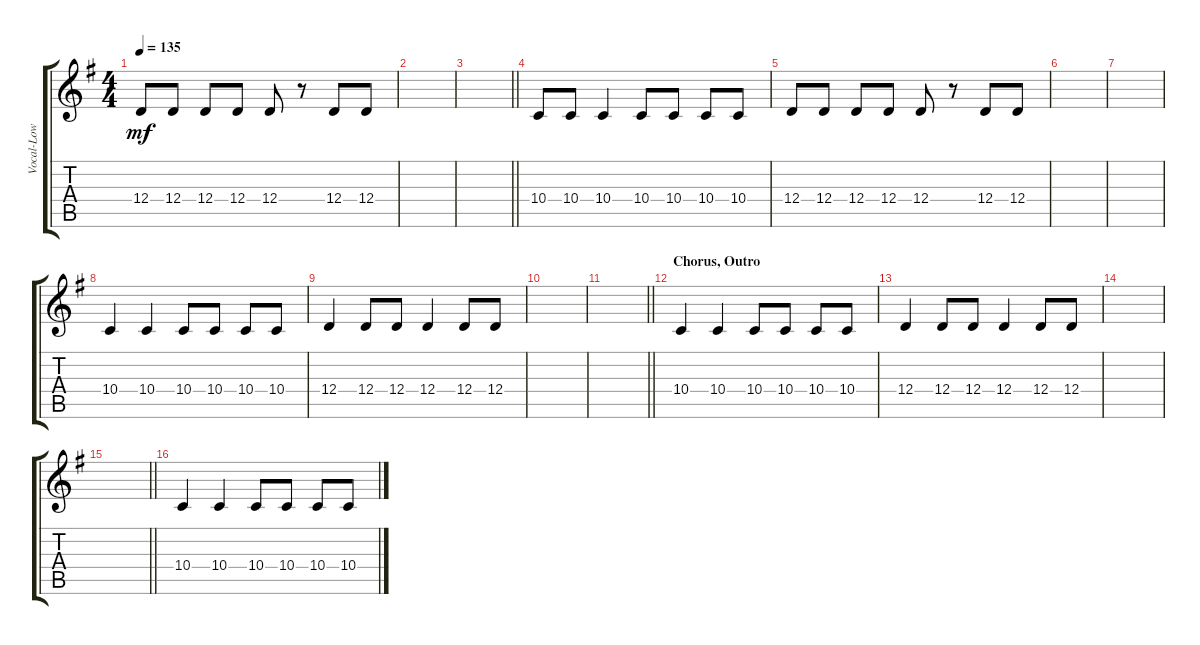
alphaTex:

\track ("Vocal-Low" "Vocal-Low") {instrument synthstrings1}
\staff {score tabs}
\tuning (E4 B3 G3 D3 A2 E2) {hide}
\ts (4 4)
\tempo 135
\clef g2
\ks g
12.4.8{dy mf} 12.4.8 12.4.8 12.4.8 12.4.8 r.8 12.4.8 12.4.8 |
|
\barLineRight lightlight
|
10.4.8 10.4.8 10.4.4 10.4.8 10.4.8 10.4.8 10.4.8 |
12.4.8 12.4.8 12.4.8 12.4.8 12.4.8 r.8 12.4.8 12.4.8 |
|
|
10.4.4 10.4.4 10.4.8 10.4.8 10.4.8 10.4.8 |
12.4.4 12.4.8 12.4.8 12.4.4 12.4.8 12.4.8 |
|
\barLineRight lightlight
|
\section ("" "Chorus, Outro")
10.4.4 10.4.4 10.4.8 10.4.8 10.4.8 10.4.8 |
12.4.4 12.4.8 12.4.8 12.4.4 12.4.8 12.4.8 |
|
\barLineRight lightlight
|
10.4.4 10.4.4 10.4.8 10.4.8 10.4.8 10.4.8
